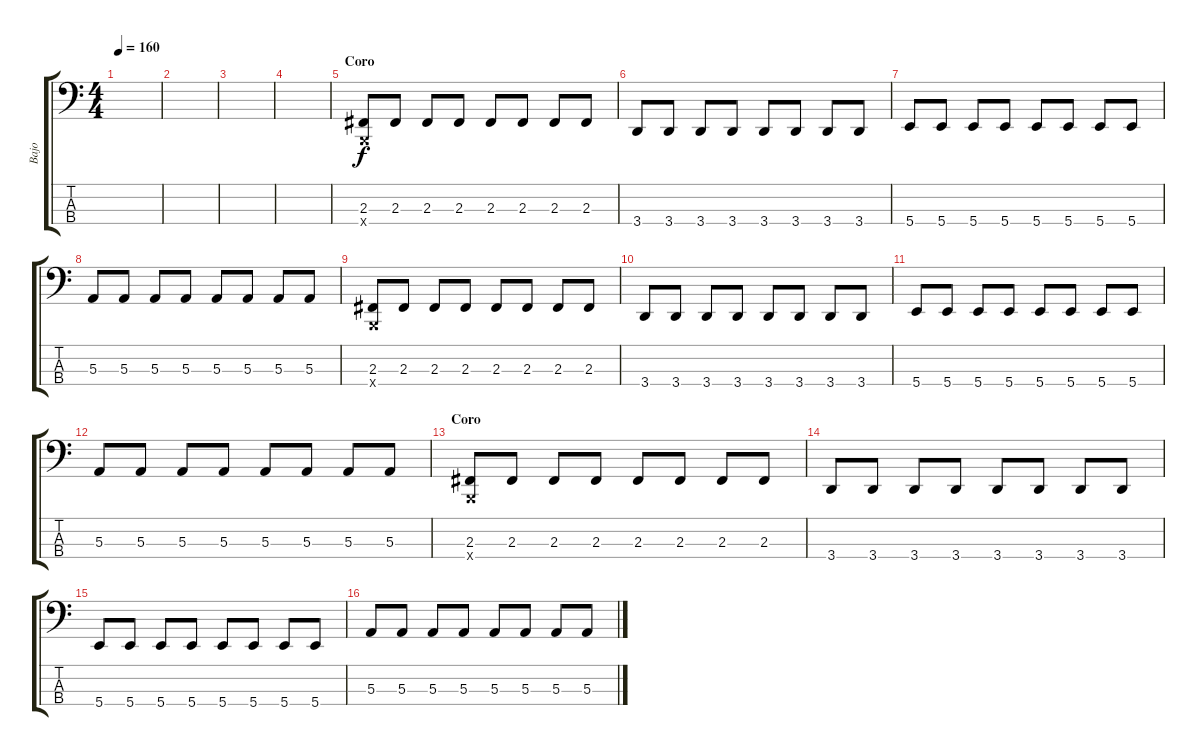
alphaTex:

\track ("Bajo" "Bajo") {instrument electricbasspick}
\staff {score tabs}
\tuning (D2 A1 E1 B0) {hide}
\ts (4 4)
\tempo 160
\clef f4
\ks c
|
|
|
|
\section ("" "Coro")
(2.3 0.4{x}).8 2.3.8 2.3.8 2.3.8 2.3.8 2.3.8 2.3.8 2.3.8 |
3.4.8 3.4.8 3.4.8 3.4.8 3.4.8 3.4.8 3.4.8 3.4.8 |
5.4.8 5.4.8 5.4.8 5.4.8 5.4.8 5.4.8 5.4.8 5.4.8 |
5.3.8 5.3.8 5.3.8 5.3.8 5.3.8 5.3.8 5.3.8 5.3.8 |
(2.3 0.4{x}).8 2.3.8 2.3.8 2.3.8 2.3.8 2.3.8 2.3.8 2.3.8 |
3.4.8 3.4.8 3.4.8 3.4.8 3.4.8 3.4.8 3.4.8 3.4.8 |
5.4.8 5.4.8 5.4.8 5.4.8 5.4.8 5.4.8 5.4.8 5.4.8 |
5.3.8 5.3.8 5.3.8 5.3.8 5.3.8 5.3.8 5.3.8 5.3.8 |
\section ("" "Coro")
(2.3 0.4{x}).8 2.3.8 2.3.8 2.3.8 2.3.8 2.3.8 2.3.8 2.3.8 |
3.4.8 3.4.8 3.4.8 3.4.8 3.4.8 3.4.8 3.4.8 3.4.8 |
5.4.8 5.4.8 5.4.8 5.4.8 5.4.8 5.4.8 5.4.8 5.4.8 |
5.3.8 5.3.8 5.3.8 5.3.8 5.3.8 5.3.8 5.3.8 5.3.8
